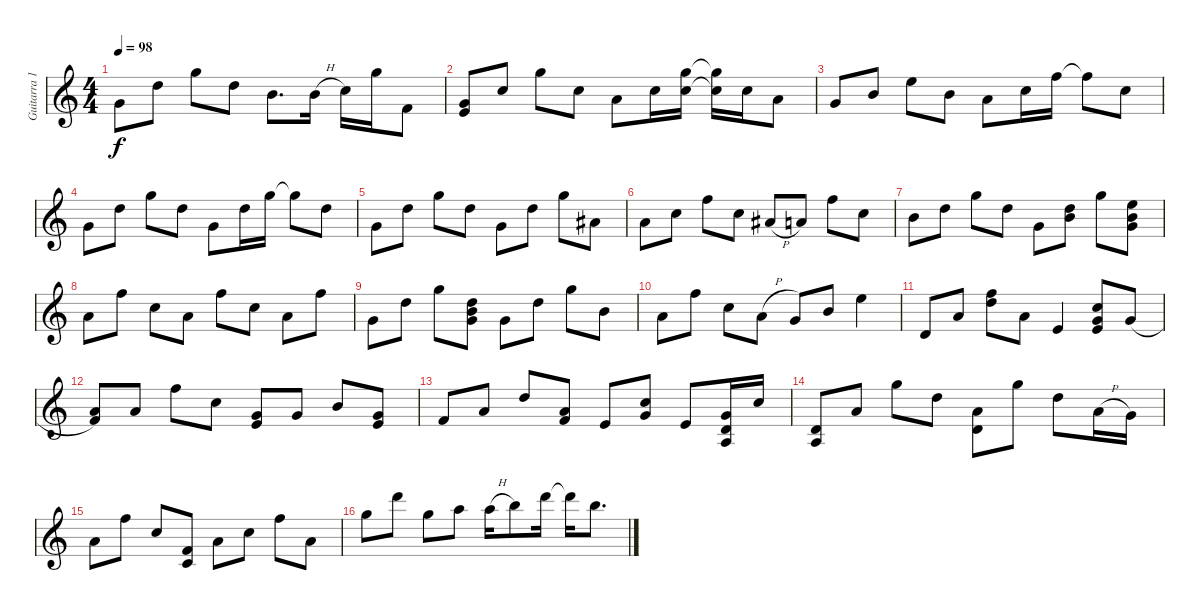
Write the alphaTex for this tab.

\track ("Guitarra 1" "Guitarra 1") {instrument electricguitarjazz}
\staff {score}
\tuning (E4 B3 G3 D3 A2 E2) {hide}
\ts (4 4)
\tempo 98
\clef g2
\ks c
0.3.8{dy f} 3.2.8 3.1.8 3.2.8 0.2.8{d} 0.2{h}.16 1.2.16 3.1.16 3.4.8 |
(0.3 2.4).8 1.2.8 3.1.8 1.2.8 2.3.8 1.2.16 (3.1 1.2).16 (3.1{t} 1.2{t}).16 1.2.16 2.3.8 |
0.3.8 0.2.8 0.1.8 0.2.8 2.3.8 1.2.16 1.1.16 1.1{t}.8 1.2.8 |
0.3.8 3.2.8 3.1.8 3.2.8 0.3.8 3.2.16 3.1.16 3.1{t}.8 3.2.8 |
0.3.8 3.2.8 3.1.8 3.2.8 0.3.8 3.2.8 3.1.8 3.3.8 |
2.3.8 1.2.8 1.1.8 1.2.8 3.3{h}.8 2.3.8 1.1.8 1.2.8 |
4.3.8 3.2.8 3.1.8 3.2.8 5.4.8 (3.2 4.3).8 3.1.8 (0.1 0.2 0.3).8 |
2.3.8 1.1.8 1.2.8 2.3.8 1.1.8 1.2.8 2.3.8 1.1.8 |
5.4.8 3.2.8 3.1.8 (3.2 4.3 5.4).8 5.4.8 3.2.8 3.1.8 4.3.8 |
2.3.8 1.1.8 1.2.8 2.3{h}.8 0.3.8 0.2.8 0.1.4 |
0.4.8 2.3.8 (1.1 3.2).8 2.3.8 2.4.4 (1.2 0.3 2.4).8 0.3{h}.8 |
(2.3 3.4).8 2.3.8 1.1.8 1.2.8 (0.3 2.4).8 0.3.8 0.2.8 (0.3 2.4).8 |
3.4.8 2.3.8 3.2.8 (2.3 3.4).8 2.4.8 (1.2 0.3).8 2.4.8 (0.3 0.4 0.5).16 1.2.16 |
(0.4 0.5).8 2.3.8 3.1.8 3.2.8 (2.3 0.4).8 3.1.8 3.2.8 2.3{h}.16 0.3.16 |
2.3.8 1.1.8 1.2.8 (3.4 3.5).8 2.3.8 1.2.8 1.1.8 2.3.8 |
12.3.8 10.1.8 12.3.8 10.2.8 10.2{h}.16 12.2.8 10.1.16 10.1{t}.16 12.2.8{d}
